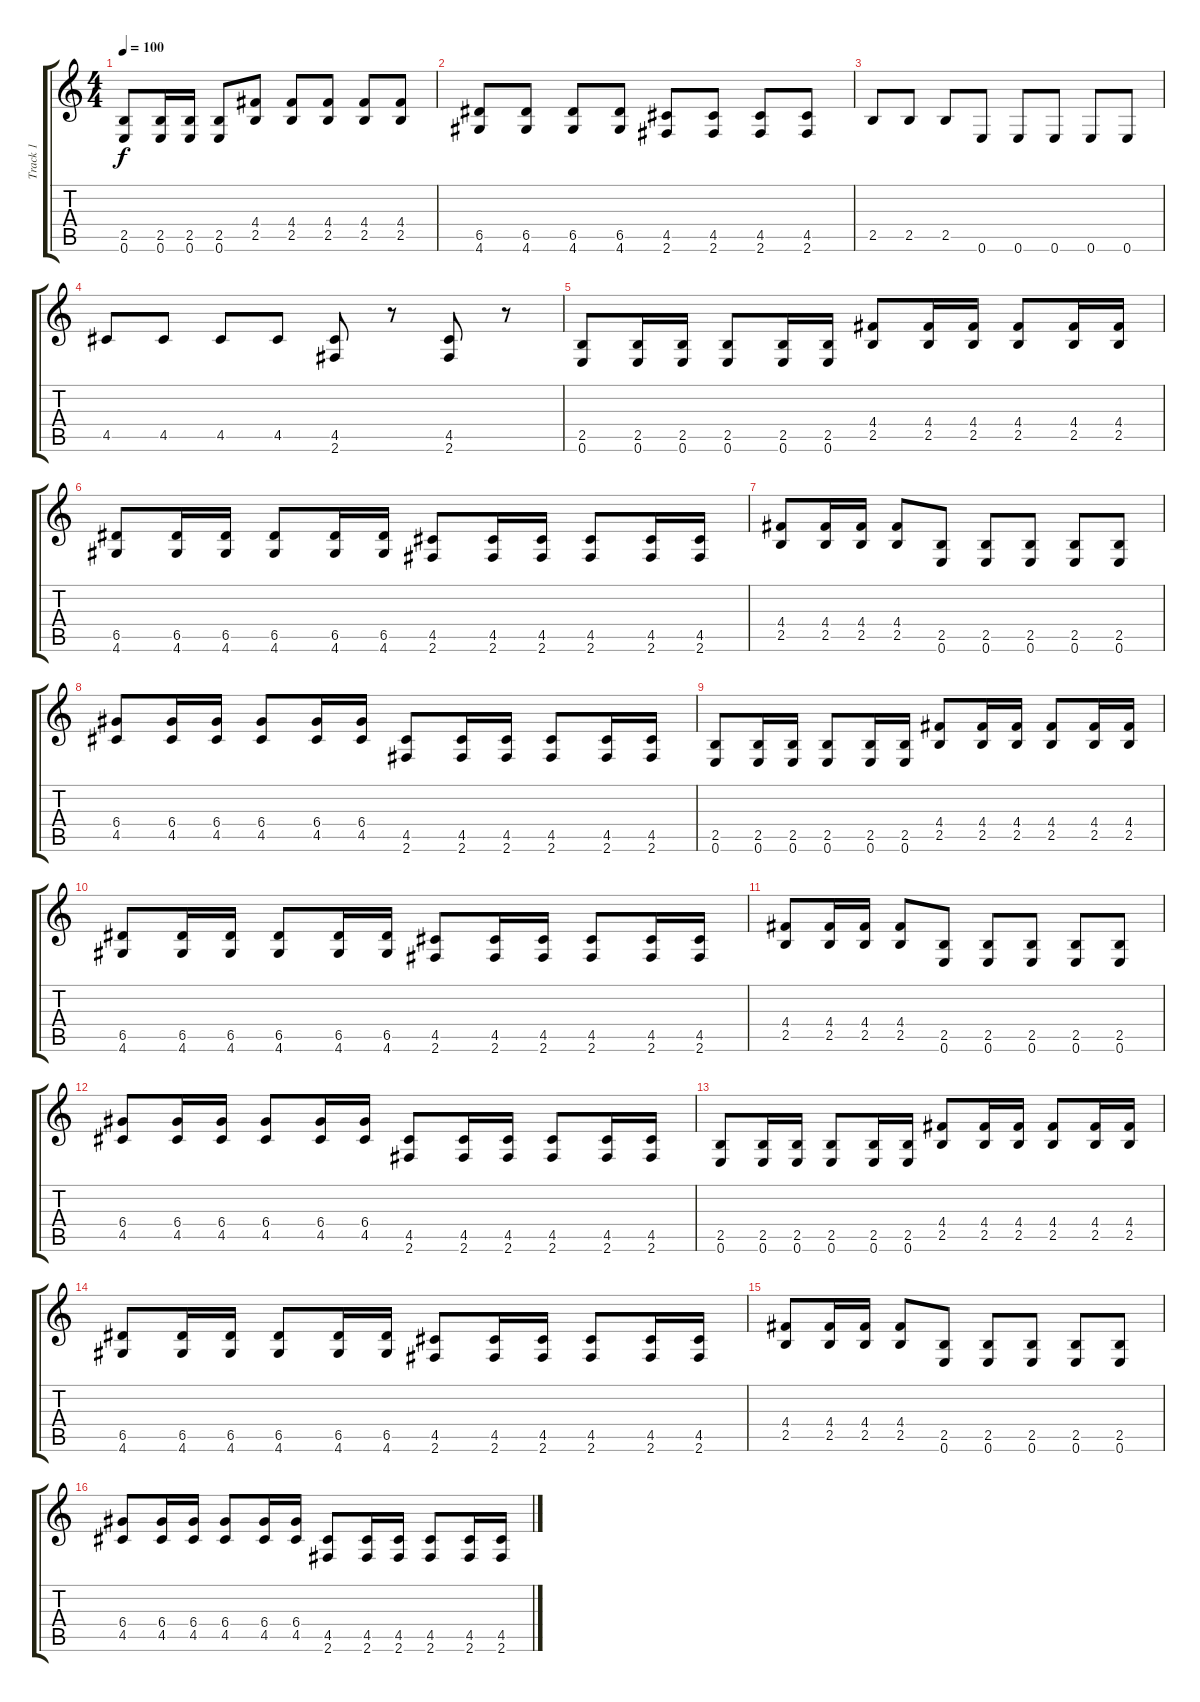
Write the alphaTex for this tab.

\track ("Track 1" "Track 1") {instrument distortionguitar}
\staff {score tabs}
\tuning (E4 B3 G3 D3 A2 E2) {hide}
\ts (4 4)
\tempo 100
\clef g2
\ks c
(2.5 0.6).8{dy f} (2.5 0.6).16 (2.5 0.6).16 (2.5 0.6).8 (4.4 2.5).8 (4.4 2.5).8 (4.4 2.5).8 (4.4 2.5).8 (4.4 2.5).8 |
(6.5 4.6).8 (6.5 4.6).8 (6.5 4.6).8 (6.5 4.6).8 (4.5 2.6).8 (4.5 2.6).8 (4.5 2.6).8 (4.5 2.6).8 |
2.5.8 2.5.8 2.5.8 0.6.8 0.6.8 0.6.8 0.6.8 0.6.8 |
4.5.8 4.5.8 4.5.8 4.5.8 (4.5 2.6).8 r.8 (4.5 2.6).8 r.8 |
(2.5 0.6).8 (2.5 0.6).16 (2.5 0.6).16 (2.5 0.6).8 (2.5 0.6).16 (2.5 0.6).16 (4.4 2.5).8 (4.4 2.5).16 (4.4 2.5).16 (4.4 2.5).8 (4.4 2.5).16 (4.4 2.5).16 |
(6.5 4.6).8 (6.5 4.6).16 (6.5 4.6).16 (6.5 4.6).8 (6.5 4.6).16 (6.5 4.6).16 (4.5 2.6).8 (4.5 2.6).16 (4.5 2.6).16 (4.5 2.6).8 (4.5 2.6).16 (4.5 2.6).16 |
(4.4 2.5).8 (4.4 2.5).16 (4.4 2.5).16 (4.4 2.5).8 (2.5 0.6).8 (2.5 0.6).8 (2.5 0.6).8 (2.5 0.6).8 (2.5 0.6).8 |
(6.4 4.5).8 (6.4 4.5).16 (6.4 4.5).16 (6.4 4.5).8 (6.4 4.5).16 (6.4 4.5).16 (4.5 2.6).8 (4.5 2.6).16 (4.5 2.6).16 (4.5 2.6).8 (4.5 2.6).16 (4.5 2.6).16 |
(2.5 0.6).8 (2.5 0.6).16 (2.5 0.6).16 (2.5 0.6).8 (2.5 0.6).16 (2.5 0.6).16 (4.4 2.5).8 (4.4 2.5).16 (4.4 2.5).16 (4.4 2.5).8 (4.4 2.5).16 (4.4 2.5).16 |
(6.5 4.6).8 (6.5 4.6).16 (6.5 4.6).16 (6.5 4.6).8 (6.5 4.6).16 (6.5 4.6).16 (4.5 2.6).8 (4.5 2.6).16 (4.5 2.6).16 (4.5 2.6).8 (4.5 2.6).16 (4.5 2.6).16 |
(4.4 2.5).8 (4.4 2.5).16 (4.4 2.5).16 (4.4 2.5).8 (2.5 0.6).8 (2.5 0.6).8 (2.5 0.6).8 (2.5 0.6).8 (2.5 0.6).8 |
(6.4 4.5).8 (6.4 4.5).16 (6.4 4.5).16 (6.4 4.5).8 (6.4 4.5).16 (6.4 4.5).16 (4.5 2.6).8 (4.5 2.6).16 (4.5 2.6).16 (4.5 2.6).8 (4.5 2.6).16 (4.5 2.6).16 |
(2.5 0.6).8 (2.5 0.6).16 (2.5 0.6).16 (2.5 0.6).8 (2.5 0.6).16 (2.5 0.6).16 (4.4 2.5).8 (4.4 2.5).16 (4.4 2.5).16 (4.4 2.5).8 (4.4 2.5).16 (4.4 2.5).16 |
(6.5 4.6).8 (6.5 4.6).16 (6.5 4.6).16 (6.5 4.6).8 (6.5 4.6).16 (6.5 4.6).16 (4.5 2.6).8 (4.5 2.6).16 (4.5 2.6).16 (4.5 2.6).8 (4.5 2.6).16 (4.5 2.6).16 |
(4.4 2.5).8 (4.4 2.5).16 (4.4 2.5).16 (4.4 2.5).8 (2.5 0.6).8 (2.5 0.6).8 (2.5 0.6).8 (2.5 0.6).8 (2.5 0.6).8 |
(6.4 4.5).8 (6.4 4.5).16 (6.4 4.5).16 (6.4 4.5).8 (6.4 4.5).16 (6.4 4.5).16 (4.5 2.6).8 (4.5 2.6).16 (4.5 2.6).16 (4.5 2.6).8 (4.5 2.6).16 (4.5 2.6).16
